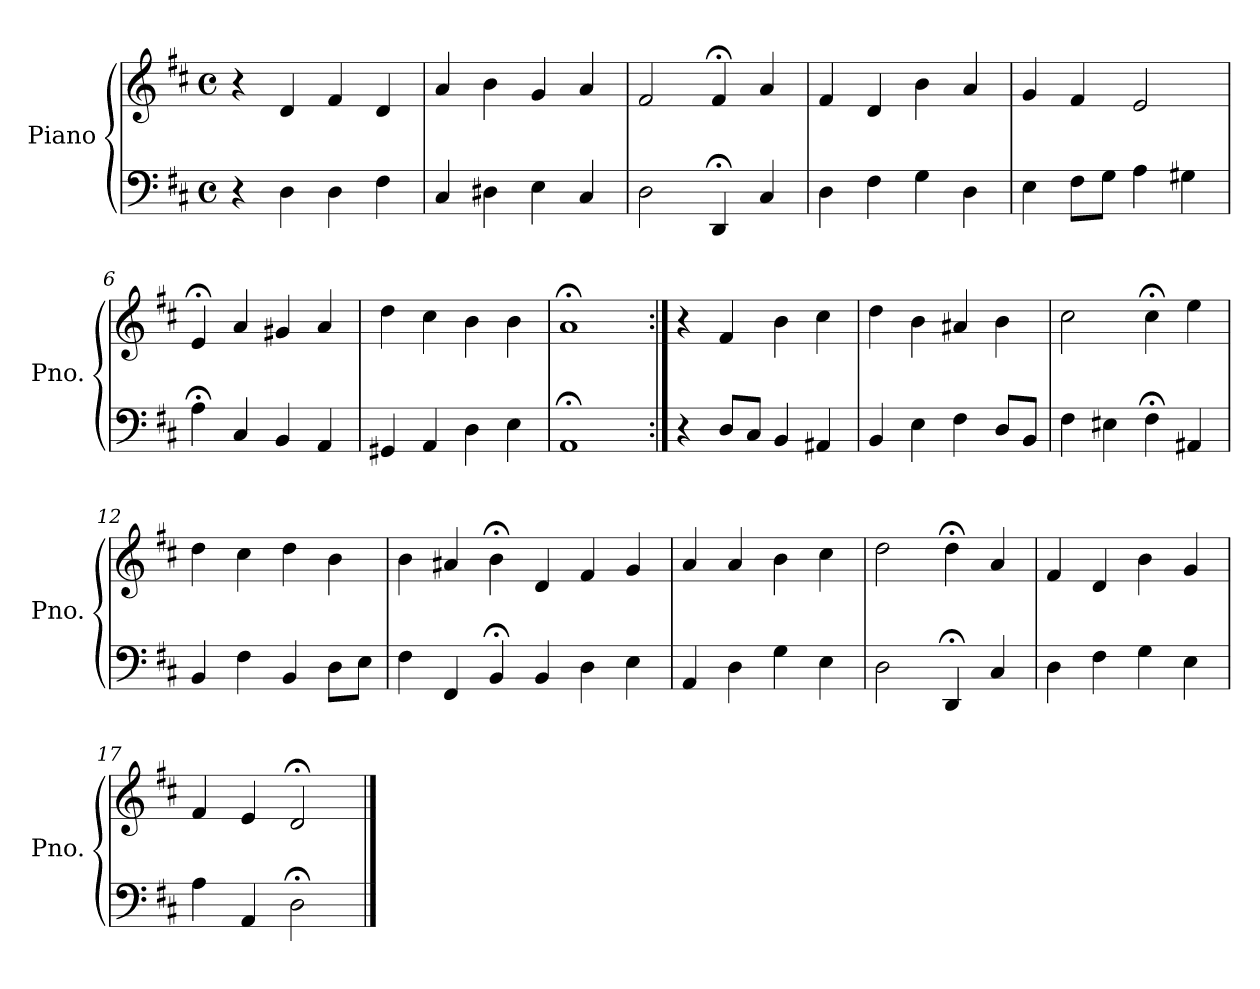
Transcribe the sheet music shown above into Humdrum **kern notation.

**kern	**kern
*part1	*part1
*staff2	*staff1
*I"Piano	*
*I'Pno.	*
*clefF4	*clefG2
*k[f#c#]	*k[f#c#]
*M4/4	*M4/4
*met(c)	*met(c)
=1	=1
4r	4r
4D\	4d/
4D\	4f#/
4F#\	4d/
=2	=2
4C#/	4a/
4D#X\	4b\
4E\	4g/
4C#/	4a/
=3	=3
2D\	2f#/
4DD;</	4f#;</
4C#/	4a/
=4	=4
4D\	4f#/
4F#\	4d/
4G\	4b\
4D\	4a/
=5	=5
4E\	4g/
8F#\L	4f#/
8G\J	.
4A\	2e/
4G#X\	.
=6	=6
4A;<\	4e;</
4C#/	4a/
4BB/	4g#X/
4AA/	4a/
=7	=7
4GG#X/	4dd\
4AA/	4cc#\
4D\	4b\
4E\	4b\
!!LO:LB:g=z
=8	=8
1AA;<	1a;<
=9:|!	=9:|!
4r	4r
8D/L	4f#/
8C#/J	.
4BB/	4b\
4AA#X/	4cc#\
=10	=10
4BB/	4dd\
4E\	4b\
4F#\	4a#X/
8D/L	4b\
8BB/J	.
=11	=11
4F#\	2cc#\
4E#X\	.
4F#;<\	4cc#;<\
4AA#X/	4ee\
=12	=12
4BB/	4dd\
4F#\	4cc#\
4BB/	4dd\
8D\L	4b\
8E\J	.
=13	=13
4F#\	4b\
4FF#/	4a#X/
4BB;</	4b;<\
4BB/	4d/
4D\	4f#/
4E\	4g/
=14	=14
4AA/	4a/
4D\	4a/
4G\	4b\
4E\	4cc#\
!!LO:LB:g=z
=15	=15
2D\	2dd\
4DD;</	4dd;<\
4C#/	4a/
=16	=16
4D\	4f#/
4F#\	4d/
4G\	4b\
4E\	4g/
=17	=17
4A\	4f#/
4AA/	4e/
2D;<\	2d;</
==	==
*-	*-
